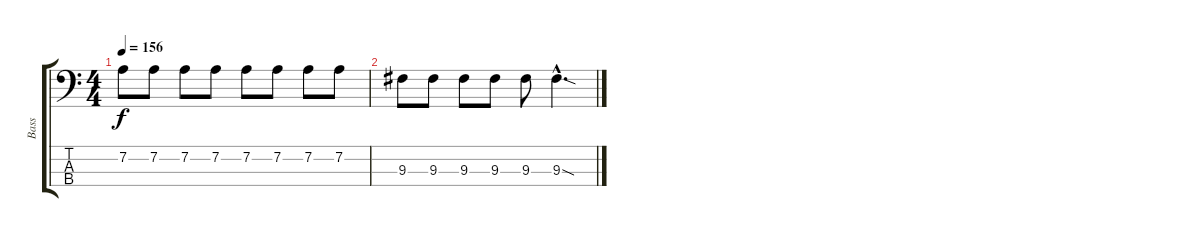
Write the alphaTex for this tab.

\track ("Bass" "Bass") {instrument electricbassfinger}
\staff {score tabs}
\tuning (G2 D2 A1 E1) {hide}
\ts (4 4)
\tempo 156
\clef f4
\ks c
7.2.8{dy f} 7.2.8 7.2.8 7.2.8 7.2.8 7.2.8 7.2.8 7.2.8 |
9.3.8 9.3.8 9.3.8 9.3.8 9.3.8 9.3{sod hac}.4{d}
